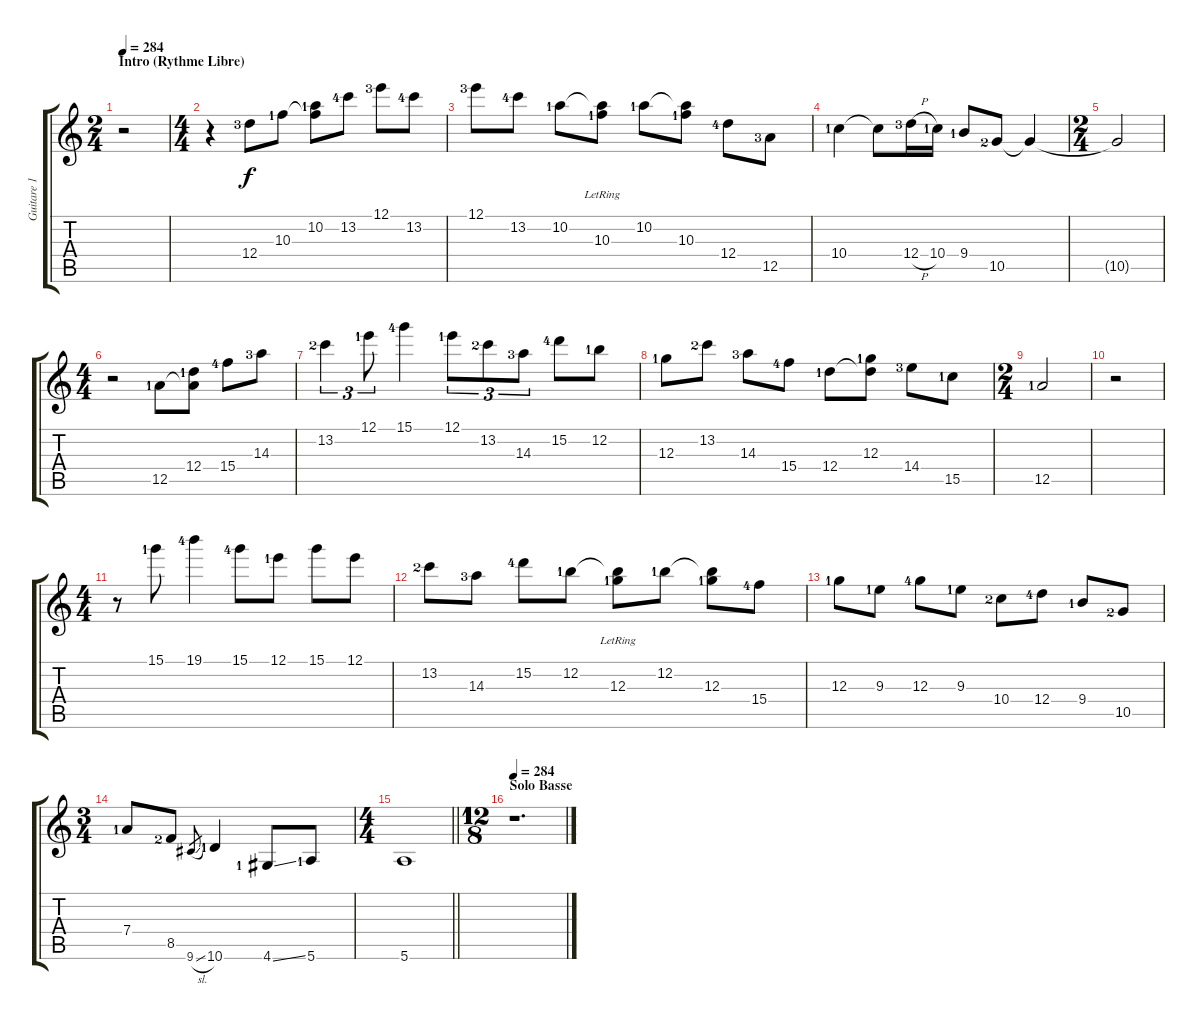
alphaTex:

\track ("Guitare 1" "Guitare 1") {instrument electricguitarjazz}
\staff {score tabs}
\tuning (E4 B3 G3 D3 A2 E2) {hide}
\ts (2 4)
\section ("" "Intro (Rythme Libre)")
\tempo 284
\tempo 142
\tempo 284
\clef g2
\ks c
r.2{dy f volume 13 balance 8 instrument electricguitarjazz} |
\ts (4 4)
r.4 12.4{lf 4}.8 10.3{lf 2}.8 (10.2{lf 2} 10.3{t}).8 13.2{lf 5}.8 12.1{lf 4}.8 13.2{lf 5}.8 |
12.1{lf 4}.8 13.2{lf 5}.8 10.2{lf 2}.8 (10.2{t} 10.3{lr lf 2}).8 10.2{lf 2}.8 (10.2{t} 10.3{lf 2}).8 12.4{lf 5}.8 12.5{lf 4}.8 |
10.4{lf 2}.4 10.4{t}.8 12.4{h lf 4}.16 10.4{lf 2}.16 9.4{lf 2}.8 10.5{lf 3}.8 10.5{t}.4 |
\ts (2 4)
10.5{t}.2 |
\ts (4 4)
r.2 12.5{lf 2}.8 (12.4{lf 2} 12.5{t}).8 15.4{lf 5}.8 14.3{lf 4}.8 |
13.2{lf 3}.4{tu (3 2)} 12.1{lf 2}.8{tu (3 2)} 15.1{lf 5}.4 12.1{lf 2}.8{tu (3 2)} 13.2{lf 3}.8{tu (3 2)} 14.3{lf 4}.8{tu (3 2)} 15.2{lf 5}.8 12.2{lf 2}.8 |
12.3{lf 2}.8 13.2{lf 3}.8 14.3{lf 4}.8 15.4{lf 5}.8 12.4{lf 2}.8 (12.3{lf 2} 12.4{t}).8 14.4{lf 4}.8 15.5{lf 2}.8 |
\ts (2 4)
12.5{lf 2}.2 |
r.2 |
\ts (4 4)
r.8 15.1{lf 2}.8 19.1{lf 5}.4 15.1{lf 5}.8 12.1{lf 2}.8 15.1.8 12.1.8 |
13.2{lf 3}.8 14.3{lf 4}.8 15.2{lf 5}.8 12.2{lf 2}.8 (12.2{t} 12.3{lr lf 2}).8 12.2{lf 2}.8 (12.2{t} 12.3{lf 2}).8 15.4{lf 5}.8 |
12.3{lf 2}.8 9.3{lf 2}.8 12.3{lf 5}.8 9.3{lf 2}.8 10.4{lf 3}.8 12.4{lf 5}.8 9.4{lf 2}.8 10.5{lf 3}.8 |
\ts (3 4)
7.4{lf 2}.8 8.5{lf 3}.8 9.6{sl}.8{gr} 10.6{lf 2}.4 4.6{ss lf 2}.8 5.6{lf 2}.8 |
\ts (4 4)
\barLineRight lightlight
5.6.1 |
\ts (12 8)
\section ("" "Solo Basse")
\tempo 284
r.1{d volume 13 balance 8 instrument electricguitarjazz}
